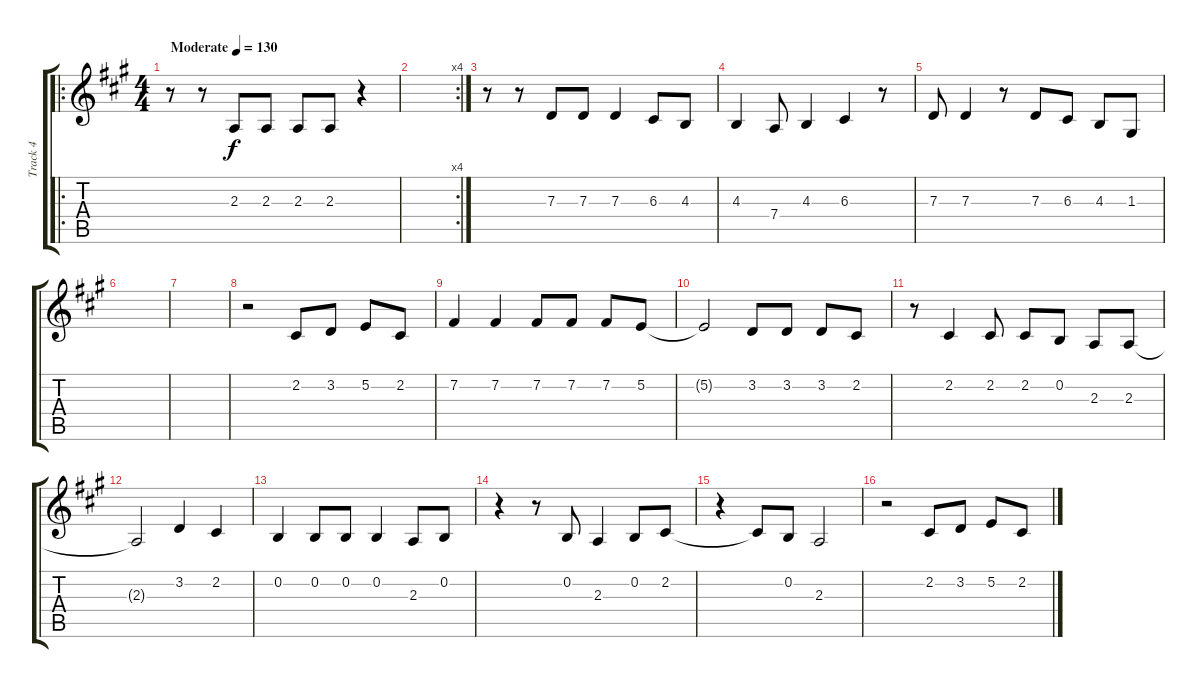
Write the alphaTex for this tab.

\track ("Track 4" "Track 4") {instrument voiceoohs}
\staff {score tabs}
\tuning (E4 B3 G3 D3 A2 E2) {hide}
\ro
\ts (4 4)
\tempo (130 "Moderate")
\clef g2
\ks a
r.8{dy f instrument voiceoohs} r.8 2.3.8 2.3.8 2.3.8 2.3.8 r.4 |
\rc 4
|
r.8 r.8 7.3.8 7.3.8 7.3.4 6.3.8 4.3.8 |
4.3.4 7.4.8 4.3.4 6.3.4 r.8 |
7.3.8 7.3.4 r.8 7.3.8 6.3.8 4.3.8 1.3.8 |
|
|
r.2 2.2.8 3.2.8 5.2.8 2.2.8 |
7.2.4 7.2.4 7.2.8 7.2.8 7.2.8 5.2.8 |
5.2{t}.2 3.2.8 3.2.8 3.2.8 2.2.8 |
r.8 2.2.4 2.2.8 2.2.8 0.2.8 2.3.8 2.3.8 |
2.3{t}.2 3.2.4 2.2.4 |
0.2.4 0.2.8 0.2.8 0.2.4 2.3.8 0.2.8 |
r.4 r.8 0.2.8 2.3.4 0.2.8 2.2.8 |
r.4 2.2{t}.8 0.2.8 2.3.2 |
r.2 2.2.8 3.2.8 5.2.8 2.2.8
